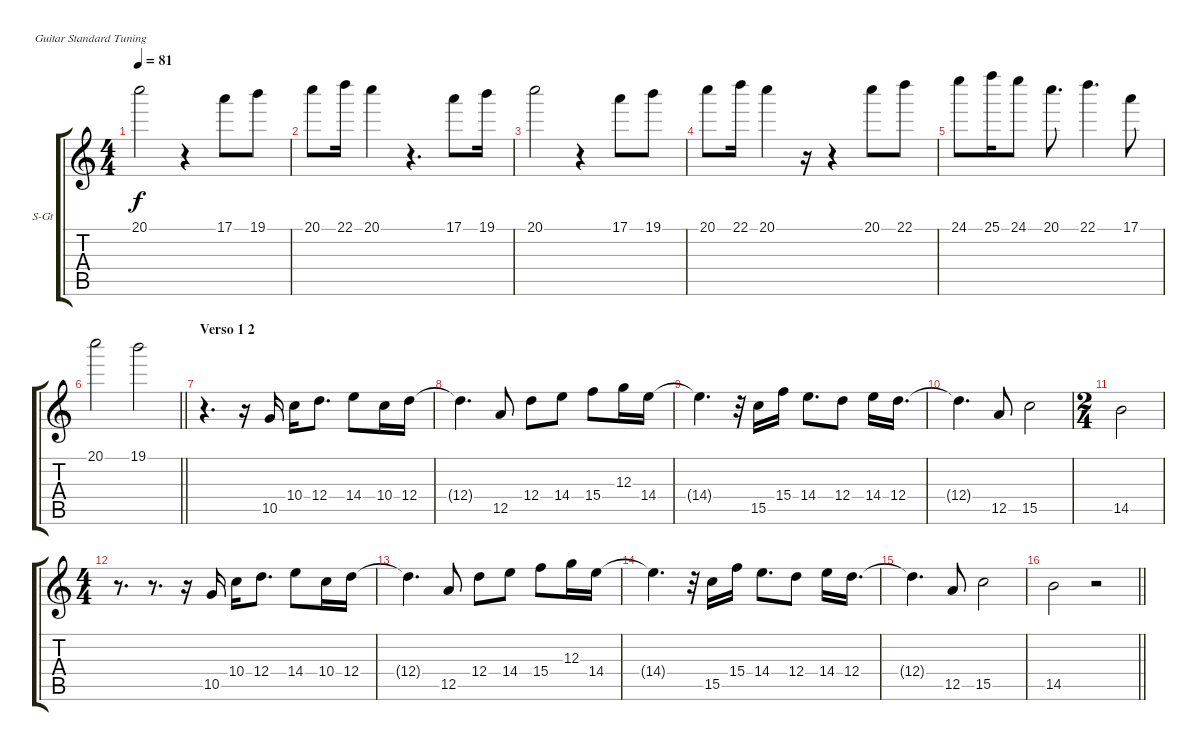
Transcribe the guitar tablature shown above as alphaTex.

\bracketExtendMode groupsimilarinstruments
\firstSystemTrackNameOrientation horizontal
\otherSystemsTrackNameOrientation horizontal
\track ("Voice & Flute Klaus" "S-Gt") {instrument accordion}
\staff {score tabs}
\tuning (E4 B3 G3 D3 A2 E2)
\displaytranspose 12
\ts (4 4)
\tempo 81
\clef g2
\ks c
20.1{t}.2{dy f} r.4 17.1.8 19.1.8 |
20.1.8 22.1.16 20.1.4 r.4{d} 17.1.8 19.1.16 |
20.1.2 r.4 17.1.8 19.1.8 |
20.1.8 22.1.16 20.1.4 r.16 r.4 20.1.8 22.1.8 |
24.1.8 25.1.16 24.1.8 20.1.8{d} 22.1.4{d} 17.1.8 |
\barLineRight lightlight
20.1.2 19.1.2 |
\section ("" "Verso 1 2")
r.4{d} r.16 10.5.16 10.4.16 12.4.8{d} 14.4.8 10.4.16 12.4.16 |
12.4{t}.4{d} 12.5.8 12.4.8 14.4.8 15.4.8 12.3.16 14.4.16 |
14.4{t}.4{d} r.32 15.5.16 15.4.16 14.4.8{d} 12.4.8 14.4.16 12.4.16{d} |
12.4{t}.4{d} 12.5.8 15.5.2 |
\ts (2 4)
\beaming (8 2 2)
14.5.2 |
\ts (4 4)
\beaming (8 2 2 2 2)
r.8{d} r.8{d} r.16 10.5.16 10.4.16 12.4.8{d} 14.4.8 10.4.16 12.4.16 |
12.4{t}.4{d} 12.5.8 12.4.8 14.4.8 15.4.8 12.3.16 14.4.16 |
14.4{t}.4{d} r.32 15.5.16 15.4.16 14.4.8{d} 12.4.8 14.4.16 12.4.16{d} |
12.4{t}.4{d} 12.5.8 15.5.2 |
\barLineRight lightlight
14.5.2 r.2
